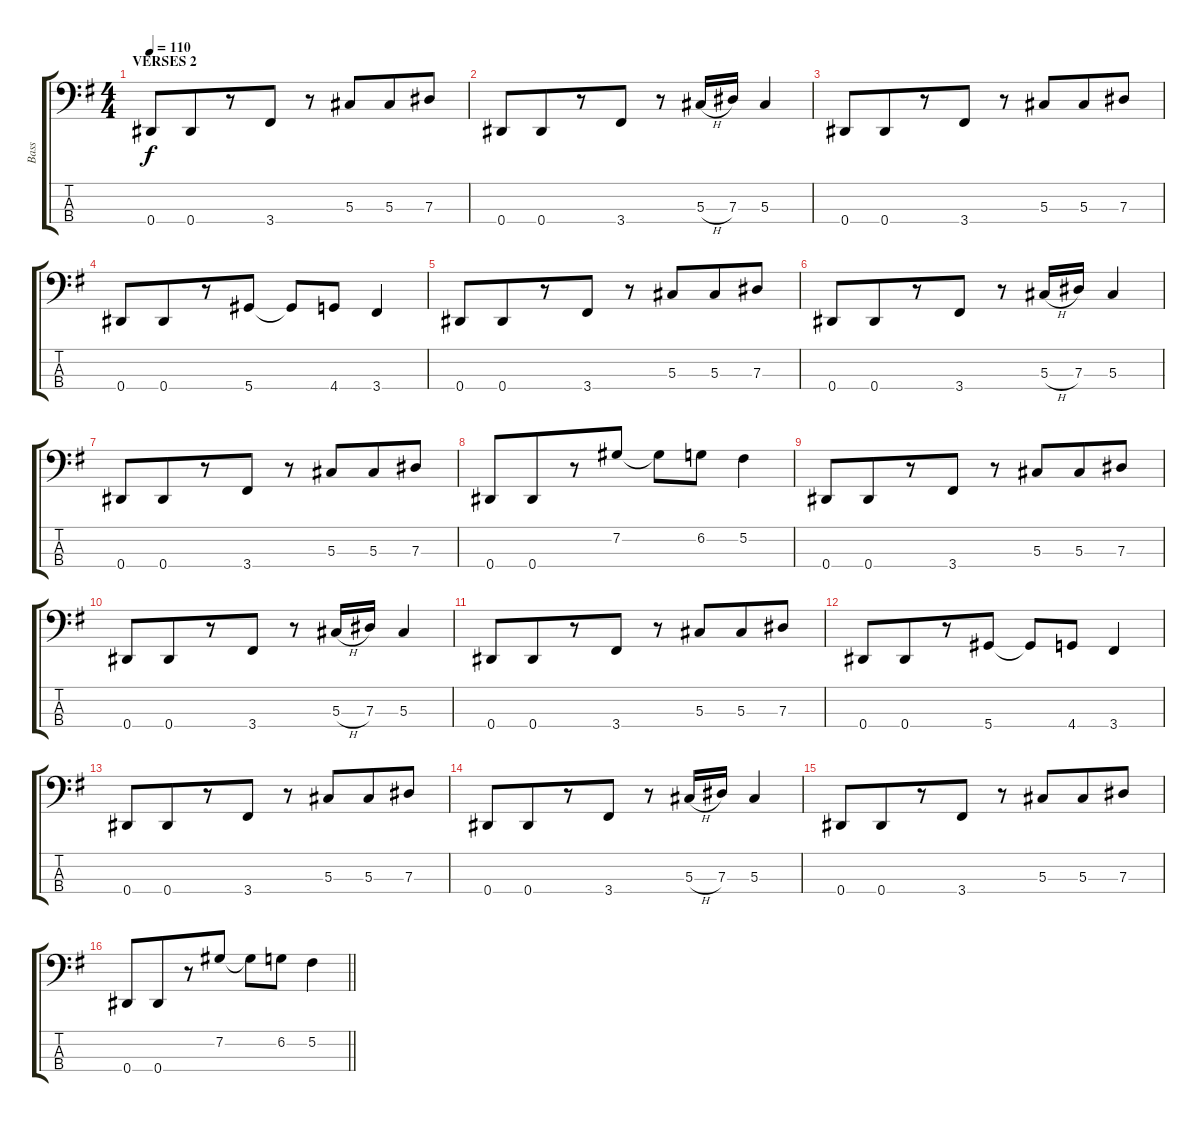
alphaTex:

\track ("Bass" "Bass") {instrument electricbasspick}
\staff {score tabs}
\tuning (Gb2 Db2 Ab1 Eb1) {hide}
\ts (4 4)
\section ("" "VERSES 2")
\tempo 110
\clef f4
\ks eminor
0.4.8{dy f} 0.4.8{beam merge} r.8 3.4.8 r.8 5.3.8{beam merge} 5.3.8 7.3.8 |
0.4.8 0.4.8{beam merge} r.8 3.4.8 r.8 5.3{h}.16{beam merge} 7.3.16 5.3.4 |
0.4.8 0.4.8{beam merge} r.8 3.4.8 r.8 5.3.8{beam merge} 5.3.8 7.3.8 |
0.4.8 0.4.8{beam merge} r.8 5.4.8 5.4{t}.8 4.4.8{beam merge} 3.4.4 |
0.4.8 0.4.8{beam merge} r.8 3.4.8 r.8 5.3.8{beam merge} 5.3.8 7.3.8 |
0.4.8 0.4.8{beam merge} r.8 3.4.8 r.8 5.3{h}.16{beam merge} 7.3.16 5.3.4 |
0.4.8 0.4.8{beam merge} r.8 3.4.8 r.8 5.3.8{beam merge} 5.3.8 7.3.8 |
0.4.8 0.4.8{beam merge} r.8 7.2.8 7.2{t}.8 6.2.8{beam merge} 5.2.4 |
0.4.8 0.4.8{beam merge} r.8 3.4.8 r.8 5.3.8{beam merge} 5.3.8 7.3.8 |
0.4.8 0.4.8{beam merge} r.8 3.4.8 r.8 5.3{h}.16{beam merge} 7.3.16 5.3.4 |
0.4.8 0.4.8{beam merge} r.8 3.4.8 r.8 5.3.8{beam merge} 5.3.8 7.3.8 |
0.4.8 0.4.8{beam merge} r.8 5.4.8 5.4{t}.8 4.4.8{beam merge} 3.4.4 |
0.4.8 0.4.8{beam merge} r.8 3.4.8 r.8 5.3.8{beam merge} 5.3.8 7.3.8 |
0.4.8 0.4.8{beam merge} r.8 3.4.8 r.8 5.3{h}.16{beam merge} 7.3.16 5.3.4 |
0.4.8 0.4.8{beam merge} r.8 3.4.8 r.8 5.3.8{beam merge} 5.3.8 7.3.8 |
\barLineRight lightlight
0.4.8 0.4.8{beam merge} r.8 7.2.8 7.2{t}.8 6.2.8{beam merge} 5.2.4
